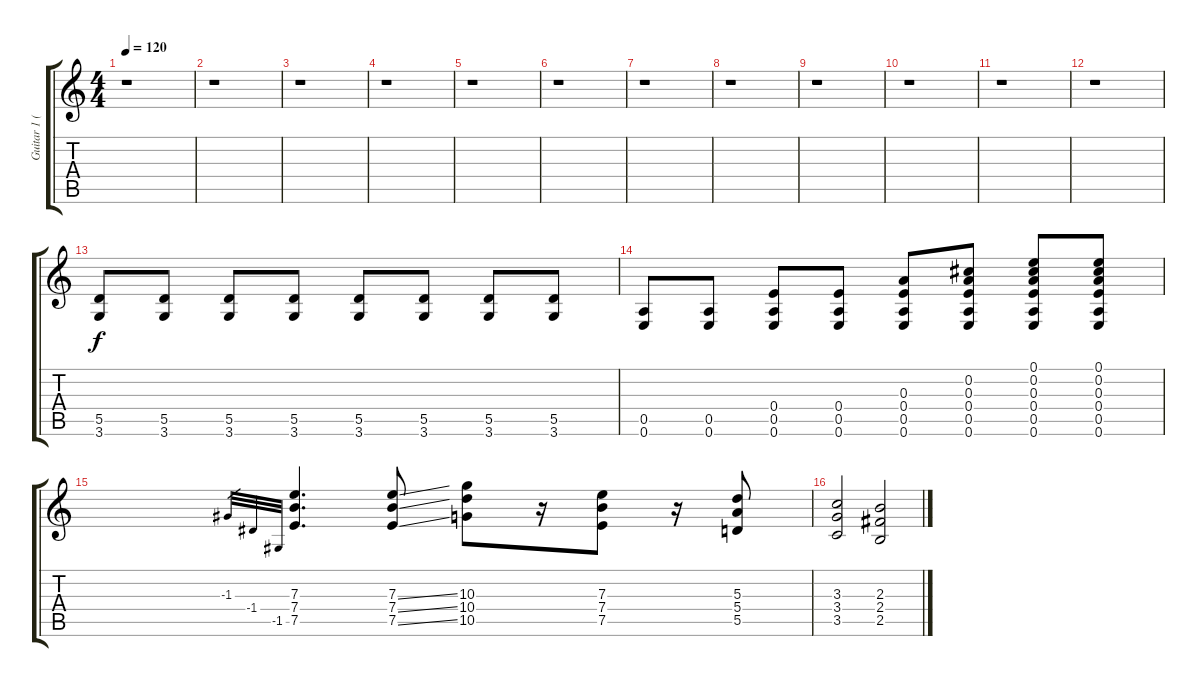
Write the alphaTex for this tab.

\track ("Guitar 1 (Jack White) Open A Tuning" "Guitar 1 (") {instrument overdrivenguitar}
\staff {score tabs}
\tuning (E4 Db4 A3 E3 A2 E2) {hide}
\ts (4 4)
\tempo 120
\clef g2
\ks c
r.1{dy f} |
r.1 |
r.1 |
r.1 |
r.1 |
r.1 |
r.1 |
r.1 |
r.1 |
r.1 |
r.1 |
r.1 |
(5.5 3.6).8 (5.5 3.6).8 (5.5 3.6).8 (5.5 3.6).8 (5.5 3.6).8 (5.5 3.6).8 (5.5 3.6).8 (5.5 3.6).8 |
(0.5 0.6).8 (0.5 0.6).8 (0.4 0.5 0.6).8 (0.4 0.5 0.6).8 (0.3 0.4 0.5 0.6).8 (0.2 0.3 0.4 0.5 0.6).8 (0.1 0.2 0.3 0.4 0.5 0.6).8 (0.1 0.2 0.3 0.4 0.5 0.6).8 |
-1.3.32{gr} -1.4.32{gr} -1.5.32{gr} (7.3 7.4 7.5).4{d} (7.3{ss} 7.4{ss} 7.5{ss}).8 (10.3 10.4 10.5).8 r.16 (7.3 7.4 7.5).8 r.16 (5.3 5.4 5.5).8 |
(3.3 3.4 3.5).2 (2.3 2.4 2.5).2
